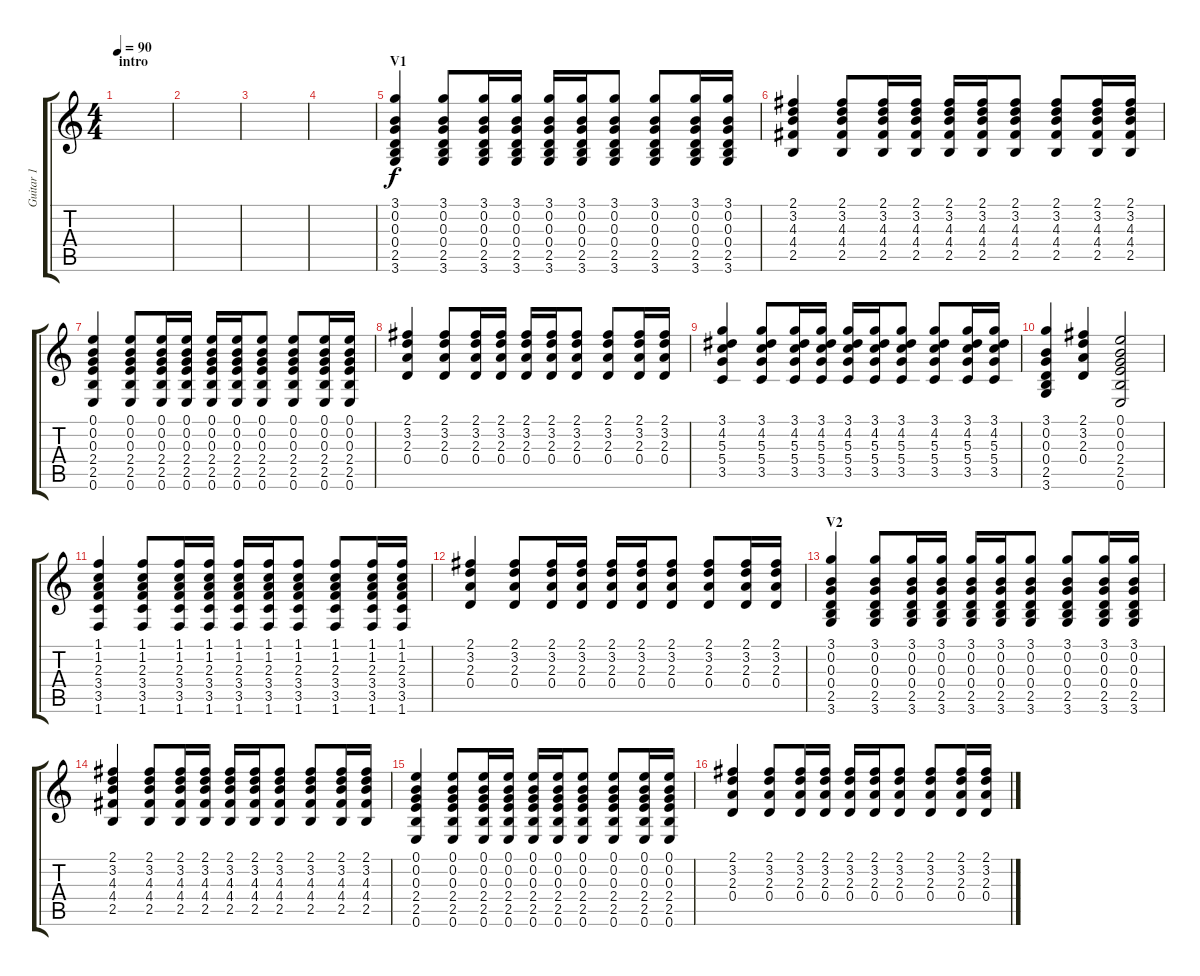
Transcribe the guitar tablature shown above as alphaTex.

\track ("Guitar 1" "Guitar 1") {instrument acousticguitarsteel}
\staff {score tabs}
\tuning (E4 B3 G3 D3 A2 E2) {hide}
\ts (4 4)
\section ("" "intro")
\tempo 90
\clef g2
\ks c
|
|
|
|
\section ("" "V1")
(3.1 0.2 0.3 0.4 2.5 3.6).4{instrument acousticguitarsteel} (3.1 0.2 0.3 0.4 2.5 3.6).8 (3.1 0.2 0.3 0.4 2.5 3.6).16 (3.1 0.2 0.3 0.4 2.5 3.6).16 (3.1 0.2 0.3 0.4 2.5 3.6).16 (3.1 0.2 0.3 0.4 2.5 3.6).16 (3.1 0.2 0.3 0.4 2.5 3.6).8 (3.1 0.2 0.3 0.4 2.5 3.6).8 (3.1 0.2 0.3 0.4 2.5 3.6).16 (3.1 0.2 0.3 0.4 2.5 3.6).16 |
(2.1 3.2 4.3 4.4 2.5).4 (2.1 3.2 4.3 4.4 2.5).8 (2.1 3.2 4.3 4.4 2.5).16 (2.1 3.2 4.3 4.4 2.5).16 (2.1 3.2 4.3 4.4 2.5).16 (2.1 3.2 4.3 4.4 2.5).16 (2.1 3.2 4.3 4.4 2.5).8 (2.1 3.2 4.3 4.4 2.5).8 (2.1 3.2 4.3 4.4 2.5).16 (2.1 3.2 4.3 4.4 2.5).16 |
(0.1 0.2 0.3 2.4 2.5 0.6).4 (0.1 0.2 0.3 2.4 2.5 0.6).8 (0.1 0.2 0.3 2.4 2.5 0.6).16 (0.1 0.2 0.3 2.4 2.5 0.6).16 (0.1 0.2 0.3 2.4 2.5 0.6).16 (0.1 0.2 0.3 2.4 2.5 0.6).16 (0.1 0.2 0.3 2.4 2.5 0.6).8 (0.1 0.2 0.3 2.4 2.5 0.6).8 (0.1 0.2 0.3 2.4 2.5 0.6).16 (0.1 0.2 0.3 2.4 2.5 0.6).16 |
(2.1 3.2 2.3 0.4).4 (2.1 3.2 2.3 0.4).8 (2.1 3.2 2.3 0.4).16 (2.1 3.2 2.3 0.4).16 (2.1 3.2 2.3 0.4).16 (2.1 3.2 2.3 0.4).16 (2.1 3.2 2.3 0.4).8 (2.1 3.2 2.3 0.4).8 (2.1 3.2 2.3 0.4).16 (2.1 3.2 2.3 0.4).16 |
(3.1 4.2 5.3 5.4 3.5).4 (3.1 4.2 5.3 5.4 3.5).8 (3.1 4.2 5.3 5.4 3.5).16 (3.1 4.2 5.3 5.4 3.5).16 (3.1 4.2 5.3 5.4 3.5).16 (3.1 4.2 5.3 5.4 3.5).16 (3.1 4.2 5.3 5.4 3.5).8 (3.1 4.2 5.3 5.4 3.5).8 (3.1 4.2 5.3 5.4 3.5).16 (3.1 4.2 5.3 5.4 3.5).16 |
(3.1 0.2 0.3 0.4 2.5 3.6).4 (2.1 3.2 2.3 0.4).4 (0.1 0.2 0.3 2.4 2.5 0.6).2 |
(1.1 1.2 2.3 3.4 3.5 1.6).4 (1.1 1.2 2.3 3.4 3.5 1.6).8 (1.1 1.2 2.3 3.4 3.5 1.6).16 (1.1 1.2 2.3 3.4 3.5 1.6).16 (1.1 1.2 2.3 3.4 3.5 1.6).16 (1.1 1.2 2.3 3.4 3.5 1.6).16 (1.1 1.2 2.3 3.4 3.5 1.6).8 (1.1 1.2 2.3 3.4 3.5 1.6).8 (1.1 1.2 2.3 3.4 3.5 1.6).16 (1.1 1.2 2.3 3.4 3.5 1.6).16 |
(2.1 3.2 2.3 0.4).4 (2.1 3.2 2.3 0.4).8 (2.1 3.2 2.3 0.4).16 (2.1 3.2 2.3 0.4).16 (2.1 3.2 2.3 0.4).16 (2.1 3.2 2.3 0.4).16 (2.1 3.2 2.3 0.4).8 (2.1 3.2 2.3 0.4).8 (2.1 3.2 2.3 0.4).16 (2.1 3.2 2.3 0.4).16 |
\section ("" "V2")
(3.1 0.2 0.3 0.4 2.5 3.6).4 (3.1 0.2 0.3 0.4 2.5 3.6).8 (3.1 0.2 0.3 0.4 2.5 3.6).16 (3.1 0.2 0.3 0.4 2.5 3.6).16 (3.1 0.2 0.3 0.4 2.5 3.6).16 (3.1 0.2 0.3 0.4 2.5 3.6).16 (3.1 0.2 0.3 0.4 2.5 3.6).8 (3.1 0.2 0.3 0.4 2.5 3.6).8 (3.1 0.2 0.3 0.4 2.5 3.6).16 (3.1 0.2 0.3 0.4 2.5 3.6).16 |
(2.1 3.2 4.3 4.4 2.5).4 (2.1 3.2 4.3 4.4 2.5).8 (2.1 3.2 4.3 4.4 2.5).16 (2.1 3.2 4.3 4.4 2.5).16 (2.1 3.2 4.3 4.4 2.5).16 (2.1 3.2 4.3 4.4 2.5).16 (2.1 3.2 4.3 4.4 2.5).8 (2.1 3.2 4.3 4.4 2.5).8 (2.1 3.2 4.3 4.4 2.5).16 (2.1 3.2 4.3 4.4 2.5).16 |
(0.1 0.2 0.3 2.4 2.5 0.6).4 (0.1 0.2 0.3 2.4 2.5 0.6).8 (0.1 0.2 0.3 2.4 2.5 0.6).16 (0.1 0.2 0.3 2.4 2.5 0.6).16 (0.1 0.2 0.3 2.4 2.5 0.6).16 (0.1 0.2 0.3 2.4 2.5 0.6).16 (0.1 0.2 0.3 2.4 2.5 0.6).8 (0.1 0.2 0.3 2.4 2.5 0.6).8 (0.1 0.2 0.3 2.4 2.5 0.6).16 (0.1 0.2 0.3 2.4 2.5 0.6).16 |
(2.1 3.2 2.3 0.4).4 (2.1 3.2 2.3 0.4).8 (2.1 3.2 2.3 0.4).16 (2.1 3.2 2.3 0.4).16 (2.1 3.2 2.3 0.4).16 (2.1 3.2 2.3 0.4).16 (2.1 3.2 2.3 0.4).8 (2.1 3.2 2.3 0.4).8 (2.1 3.2 2.3 0.4).16 (2.1 3.2 2.3 0.4).16
